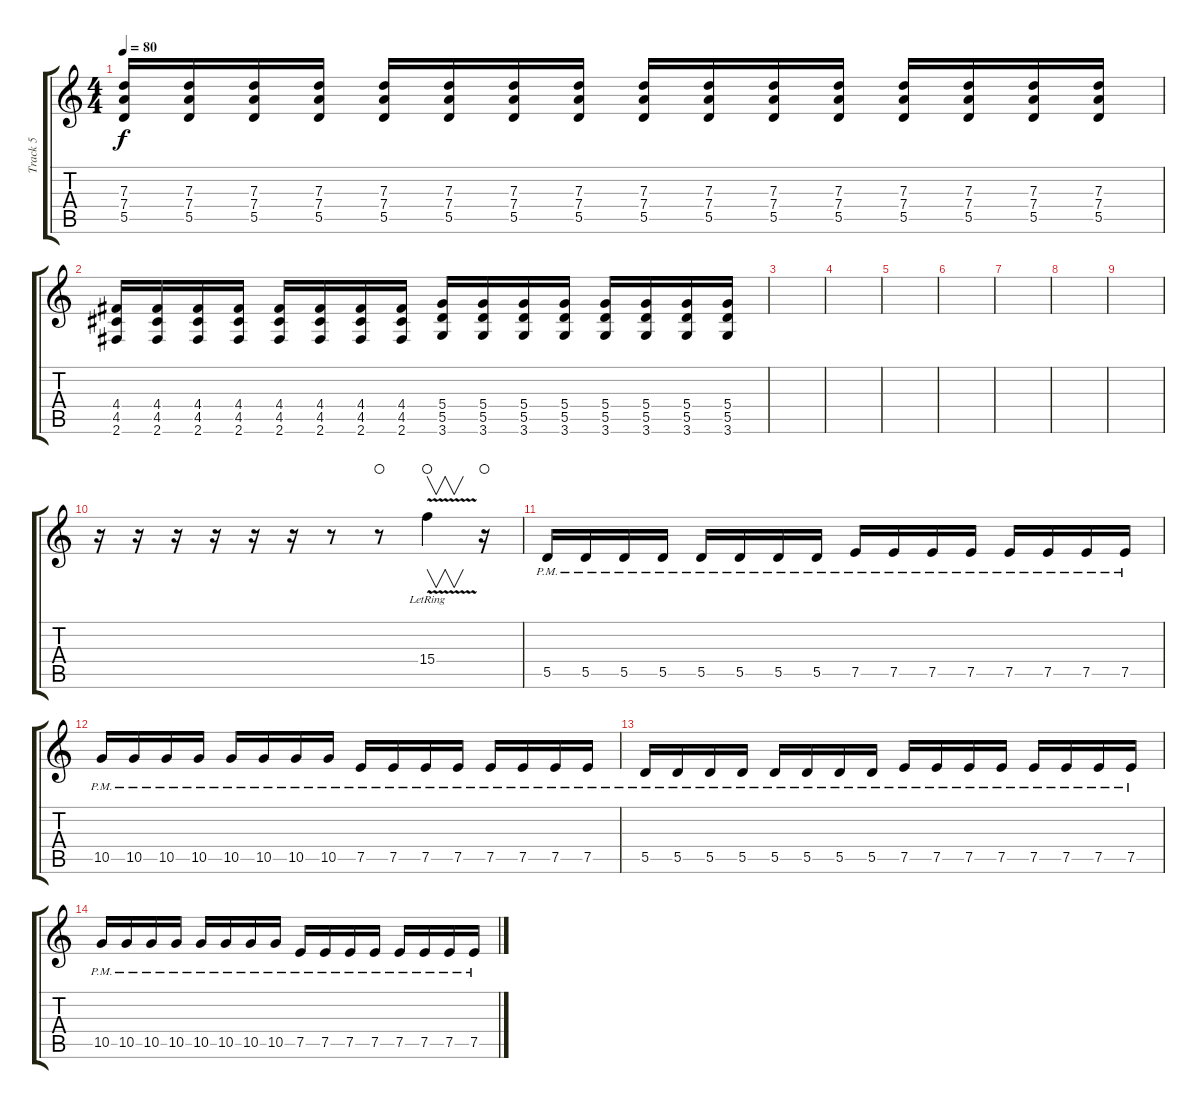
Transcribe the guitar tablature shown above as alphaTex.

\track ("Track 5" "Track 5") {instrument overdrivenguitar}
\staff {score tabs}
\tuning (E4 B3 G3 D3 A2 E2) {hide}
\ts (4 4)
\tempo 80
\clef g2
\ks c
(7.3 7.4 5.5).16{dy f} (7.3 7.4 5.5).16 (7.3 7.4 5.5).16 (7.3 7.4 5.5).16 (7.3 7.4 5.5).16 (7.3 7.4 5.5).16 (7.3 7.4 5.5).16 (7.3 7.4 5.5).16 (7.3 7.4 5.5).16 (7.3 7.4 5.5).16 (7.3 7.4 5.5).16 (7.3 7.4 5.5).16 (7.3 7.4 5.5).16 (7.3 7.4 5.5).16 (7.3 7.4 5.5).16 (7.3 7.4 5.5).16 |
(4.4 4.5 2.6).16 (4.4 4.5 2.6).16 (4.4 4.5 2.6).16 (4.4 4.5 2.6).16 (4.4 4.5 2.6).16 (4.4 4.5 2.6).16 (4.4 4.5 2.6).16 (4.4 4.5 2.6).16 (5.4 5.5 3.6).16 (5.4 5.5 3.6).16 (5.4 5.5 3.6).16 (5.4 5.5 3.6).16 (5.4 5.5 3.6).16 (5.4 5.5 3.6).16 (5.4 5.5 3.6).16 (5.4 5.5 3.6).16 |
|
|
|
|
|
|
|
r.16 r.16 r.16 r.16 r.16 r.16 r.8 r.8{waho} 15.4{v lr}.4{v waho} r.16{waho} |
5.5{pm}.16 5.5{pm}.16 5.5{pm}.16 5.5{pm}.16 5.5{pm}.16 5.5{pm}.16 5.5{pm}.16 5.5{pm}.16 7.5{pm}.16 7.5{pm}.16 7.5{pm}.16 7.5{pm}.16 7.5{pm}.16 7.5{pm}.16 7.5{pm}.16 7.5{pm}.16 |
10.5{pm}.16 10.5{pm}.16 10.5{pm}.16 10.5{pm}.16 10.5{pm}.16 10.5{pm}.16 10.5{pm}.16 10.5{pm}.16 7.5{pm}.16 7.5{pm}.16 7.5{pm}.16 7.5{pm}.16 7.5{pm}.16 7.5{pm}.16 7.5{pm}.16 7.5{pm}.16 |
5.5{pm}.16 5.5{pm}.16 5.5{pm}.16 5.5{pm}.16 5.5{pm}.16 5.5{pm}.16 5.5{pm}.16 5.5{pm}.16 7.5{pm}.16 7.5{pm}.16 7.5{pm}.16 7.5{pm}.16 7.5{pm}.16 7.5{pm}.16 7.5{pm}.16 7.5{pm}.16 |
10.5{pm}.16 10.5{pm}.16 10.5{pm}.16 10.5{pm}.16 10.5{pm}.16 10.5{pm}.16 10.5{pm}.16 10.5{pm}.16 7.5{pm}.16 7.5{pm}.16 7.5{pm}.16 7.5{pm}.16 7.5{pm}.16 7.5{pm}.16 7.5{pm}.16 7.5{pm}.16
